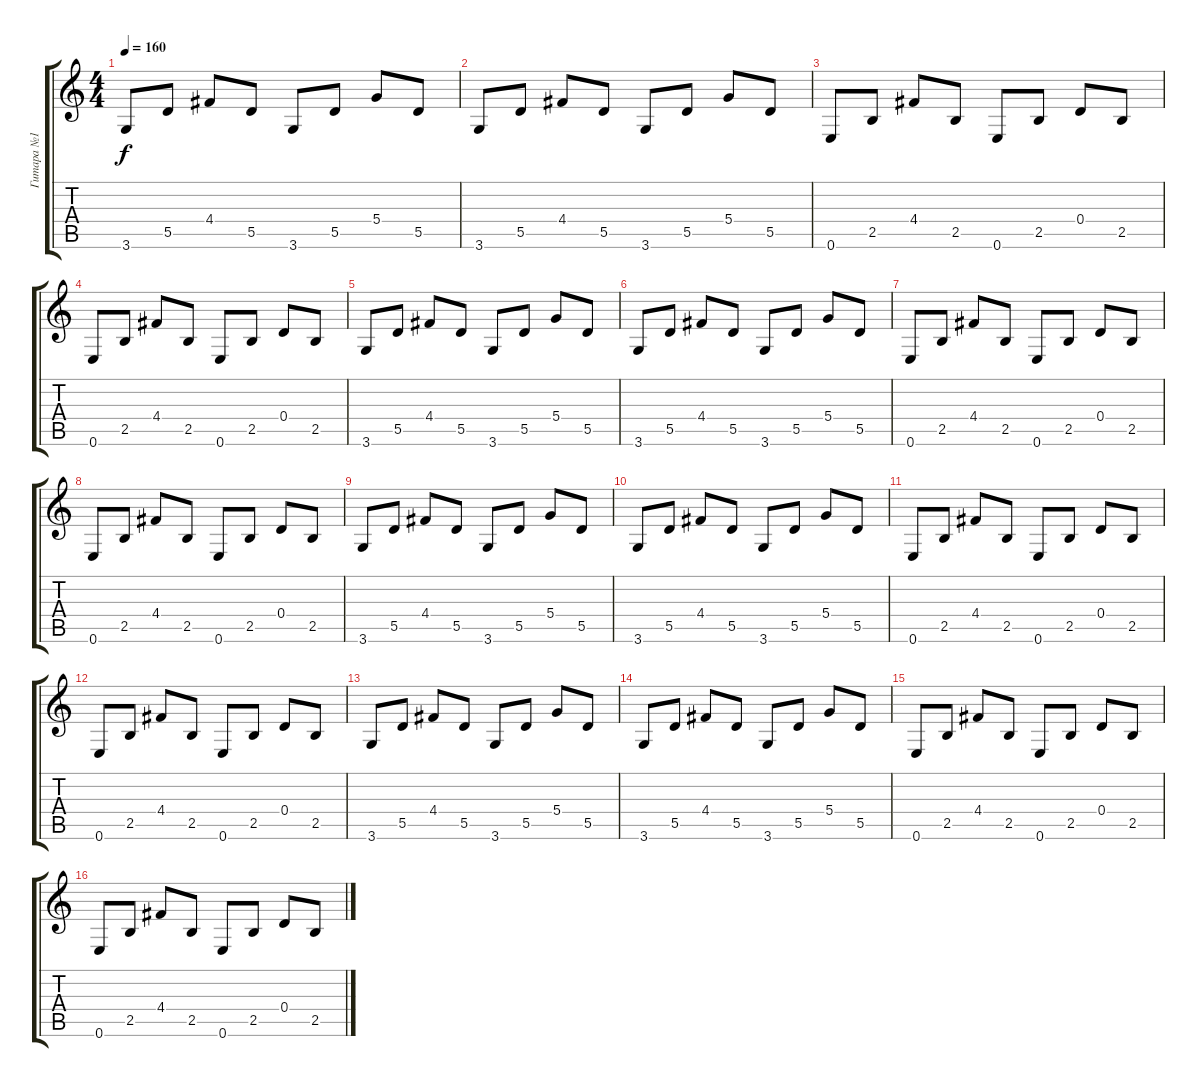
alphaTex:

\track ("Гитара №1" "Гитара №1") {instrument acousticguitarsteel}
\staff {score tabs}
\tuning (E4 B3 G3 D3 A2 E2) {hide}
\ts (4 4)
\tempo 160
\clef g2
\ks c
3.6.8{dy f} 5.5.8 4.4.8 5.5.8 3.6.8 5.5.8 5.4.8 5.5.8 |
3.6.8 5.5.8 4.4.8 5.5.8 3.6.8 5.5.8 5.4.8 5.5.8 |
0.6.8 2.5.8 4.4.8 2.5.8 0.6.8 2.5.8 0.4.8 2.5.8 |
0.6.8 2.5.8 4.4.8 2.5.8 0.6.8 2.5.8 0.4.8 2.5.8 |
3.6.8 5.5.8 4.4.8 5.5.8 3.6.8 5.5.8 5.4.8 5.5.8 |
3.6.8 5.5.8 4.4.8 5.5.8 3.6.8 5.5.8 5.4.8 5.5.8 |
0.6.8 2.5.8 4.4.8 2.5.8 0.6.8 2.5.8 0.4.8 2.5.8 |
0.6.8 2.5.8 4.4.8 2.5.8 0.6.8 2.5.8 0.4.8 2.5.8 |
3.6.8 5.5.8 4.4.8 5.5.8 3.6.8 5.5.8 5.4.8 5.5.8 |
3.6.8 5.5.8 4.4.8 5.5.8 3.6.8 5.5.8 5.4.8 5.5.8 |
0.6.8 2.5.8 4.4.8 2.5.8 0.6.8 2.5.8 0.4.8 2.5.8 |
0.6.8 2.5.8 4.4.8 2.5.8 0.6.8 2.5.8 0.4.8 2.5.8 |
3.6.8 5.5.8 4.4.8 5.5.8 3.6.8 5.5.8 5.4.8 5.5.8 |
3.6.8 5.5.8 4.4.8 5.5.8 3.6.8 5.5.8 5.4.8 5.5.8 |
0.6.8 2.5.8 4.4.8 2.5.8 0.6.8 2.5.8 0.4.8 2.5.8 |
0.6.8 2.5.8 4.4.8 2.5.8 0.6.8 2.5.8 0.4.8 2.5.8
